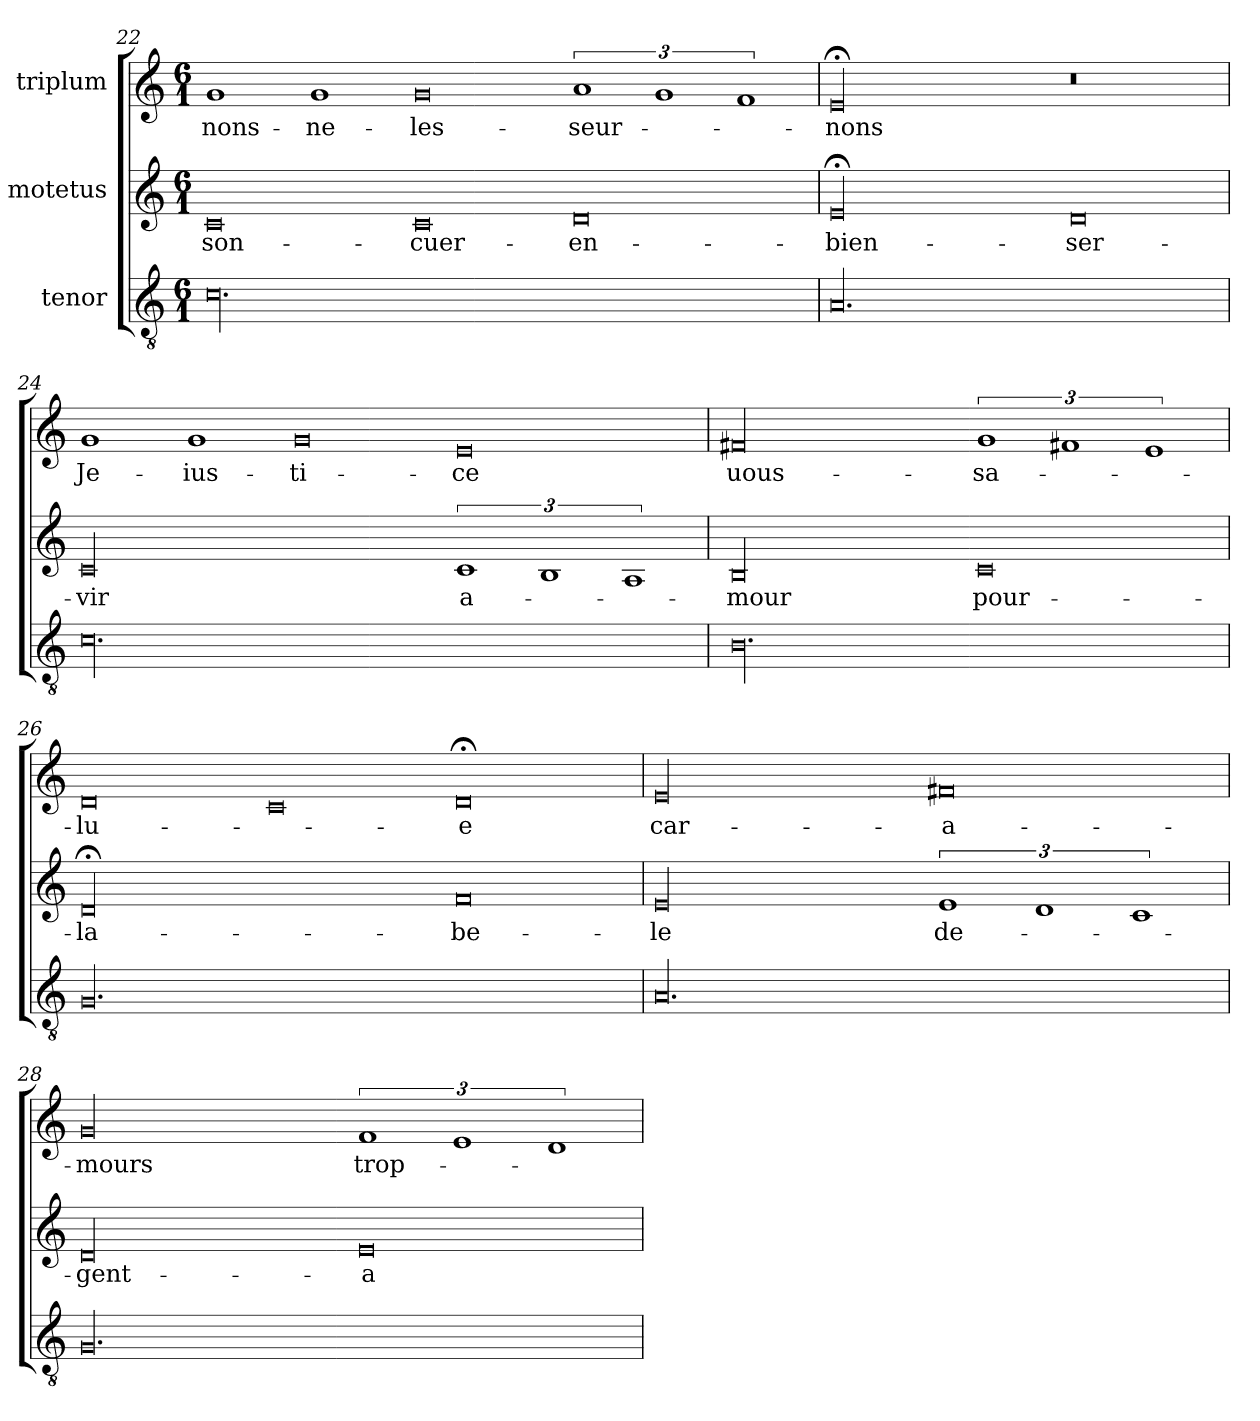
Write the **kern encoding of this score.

**kern	**kern	**text	**kern	**text
*part3	*part2	*part2	*part1	*part1
*staff3	*staff2	*staff2	*staff1	*staff1
*I"tenor	*I"motetus	*	*I"triplum	*
*clefGv2	*clefG2	*	*clefG2	*
*k[]	*k[]	*	*k[]	*
*C:	*C:	*	*C:	*
*M6/1	*M6/1	*	*M6/1	*
=22	=22	=22	=22	=22
00.c\	0c/	son-	1g/	nons-
.	.	.	1g/	ne-
.	0c/	cuer-	0g/	les-
.	0d/	en-	3%2a/	seur-
.	.	.	3%2g/	.
.	.	.	3%2f/	.
=23	=23	=23	=23	=23
00.A/	00e;</	bien-	00e;</	-nons
.	0d/	ser-	0r	.
=24	=24	=24	=24	=24
00.c\	00c/	-vir	1g/	Je-
.	.	.	1g/	ius-
.	.	.	0g/	-ti-
.	3%2c/	a-	0e/	-ce
.	3%2B/	.	.	.
.	3%2A/	.	.	.
=25	=25	=25	=25	=25
00.B\	00B/	-mour	00f#X/	uous-
.	0c/	pour-	3%2g/	sa-
.	.	.	3%2f#X/	.
.	.	.	3%2e/	.
=26	=26	=26	=26	=26
00.G/	00d;</	la-	0d/	-lu-
.	.	.	0c/	.
.	0f/	be-	0d;</	-e
=27	=27	=27	=27	=27
00.A/	00e/	-le	00e/	car-
.	3%2e/	de-	0f#X/	a-
.	3%2d/	.	.	.
.	3%2c/	.	.	.
=28	=28	=28	=28	=28
00.G/	00d/	gent-	00g/	-mours
.	0e/	a-	3%2f/	trop-
.	.	.	3%2e/	.
.	.	.	3%2d/	.
=	=	=	=	=
*-	*-	*-	*-	*-
